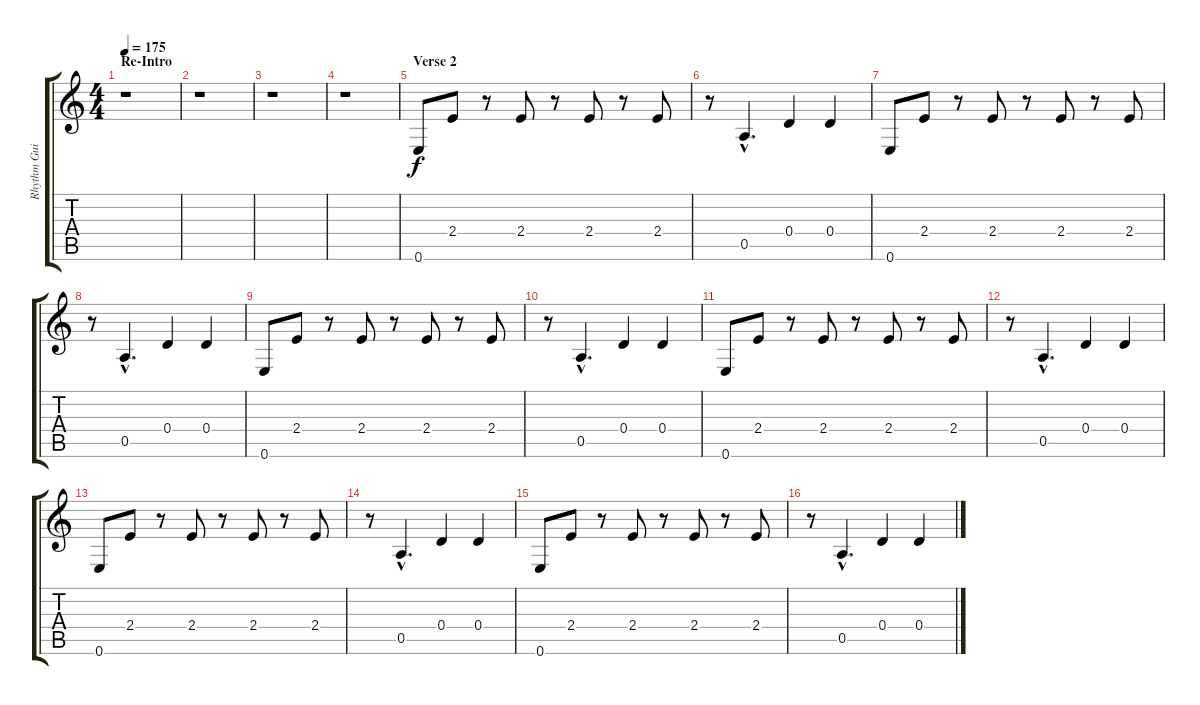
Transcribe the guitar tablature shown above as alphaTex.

\track ("Rhythm Guitar 2" "Rhythm Gui") {instrument overdrivenguitar}
\staff {score tabs}
\tuning (E4 B3 G3 D3 A2 E2) {hide}
\ts (4 4)
\section ("" "Re-Intro")
\tempo 175
\clef g2
\ks c
r.1{dy f} |
r.1 |
r.1 |
r.1 |
\section ("" "Verse 2")
0.6.8 2.4.8 r.8 2.4.8 r.8 2.4.8 r.8 2.4.8 |
r.8 0.5{hac}.4{d} 0.4.4 0.4.4 |
0.6.8 2.4.8 r.8 2.4.8 r.8 2.4.8 r.8 2.4.8 |
r.8 0.5{hac}.4{d} 0.4.4 0.4.4 |
0.6.8 2.4.8 r.8 2.4.8 r.8 2.4.8 r.8 2.4.8 |
r.8 0.5{hac}.4{d} 0.4.4 0.4.4 |
0.6.8 2.4.8 r.8 2.4.8 r.8 2.4.8 r.8 2.4.8 |
r.8 0.5{hac}.4{d} 0.4.4 0.4.4 |
0.6.8 2.4.8 r.8 2.4.8 r.8 2.4.8 r.8 2.4.8 |
r.8 0.5{hac}.4{d} 0.4.4 0.4.4 |
0.6.8 2.4.8 r.8 2.4.8 r.8 2.4.8 r.8 2.4.8 |
r.8 0.5{hac}.4{d} 0.4.4 0.4.4
